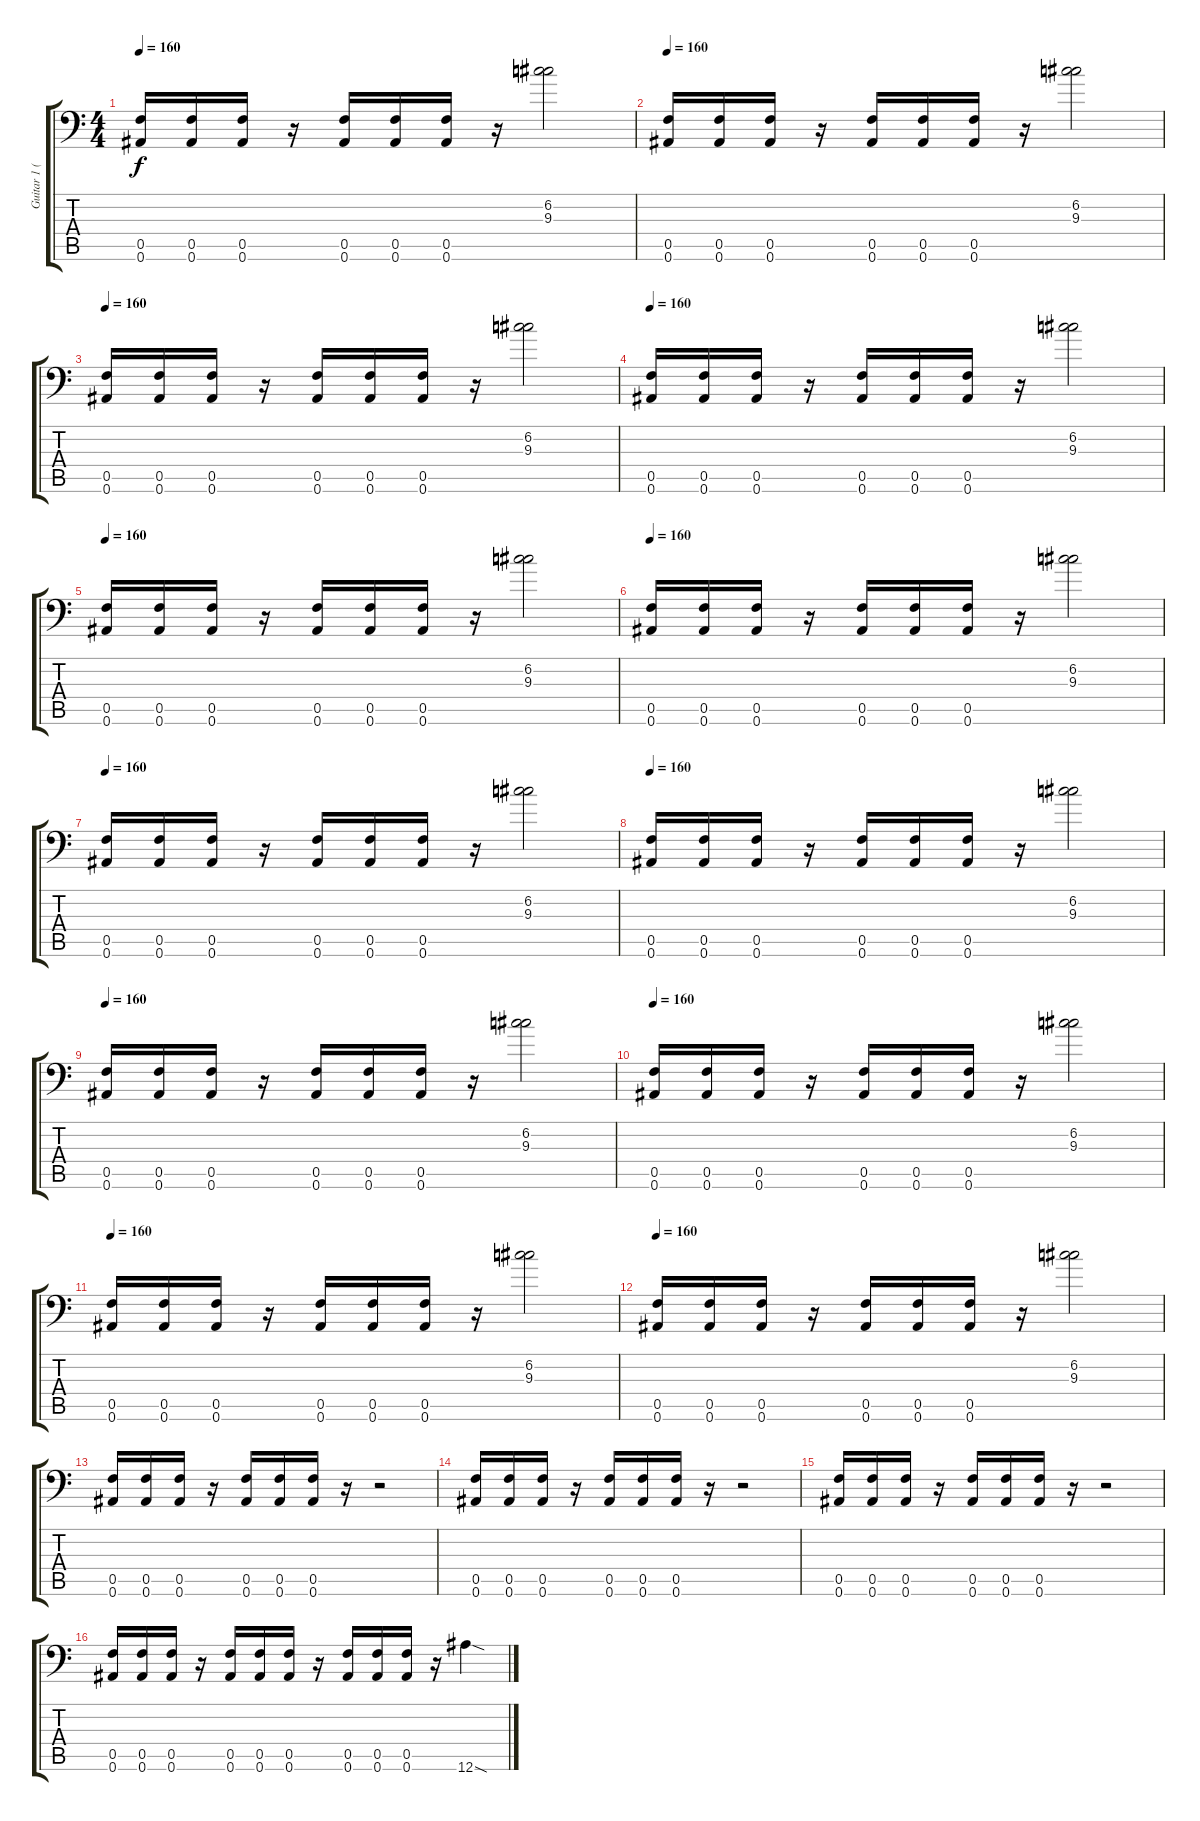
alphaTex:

\track ("Guitar 1 (Right)" "Guitar 1 (") {instrument distortionguitar}
\staff {score tabs}
\tuning (C4 G3 Eb3 Bb2 F2 Bb1) {hide}
\ts (4 4)
\tempo 160
\clef f4
\ks c
(0.5 0.6).16{dy f} (0.5 0.6).16 (0.5 0.6).16 r.16 (0.5 0.6).16 (0.5 0.6).16 (0.5 0.6).16 r.16 (6.2 9.3).2 |
\tempo 160
(0.5 0.6).16 (0.5 0.6).16 (0.5 0.6).16 r.16 (0.5 0.6).16 (0.5 0.6).16 (0.5 0.6).16 r.16 (6.2 9.3).2 |
\tempo 160
(0.5 0.6).16 (0.5 0.6).16 (0.5 0.6).16 r.16 (0.5 0.6).16 (0.5 0.6).16 (0.5 0.6).16 r.16 (6.2 9.3).2 |
\tempo 160
(0.5 0.6).16 (0.5 0.6).16 (0.5 0.6).16 r.16 (0.5 0.6).16 (0.5 0.6).16 (0.5 0.6).16 r.16 (6.2 9.3).2 |
\tempo 160
(0.5 0.6).16 (0.5 0.6).16 (0.5 0.6).16 r.16 (0.5 0.6).16 (0.5 0.6).16 (0.5 0.6).16 r.16 (6.2 9.3).2 |
\tempo 160
(0.5 0.6).16 (0.5 0.6).16 (0.5 0.6).16 r.16 (0.5 0.6).16 (0.5 0.6).16 (0.5 0.6).16 r.16 (6.2 9.3).2 |
\tempo 160
(0.5 0.6).16 (0.5 0.6).16 (0.5 0.6).16 r.16 (0.5 0.6).16 (0.5 0.6).16 (0.5 0.6).16 r.16 (6.2 9.3).2 |
\tempo 160
(0.5 0.6).16 (0.5 0.6).16 (0.5 0.6).16 r.16 (0.5 0.6).16 (0.5 0.6).16 (0.5 0.6).16 r.16 (6.2 9.3).2 |
\tempo 160
(0.5 0.6).16 (0.5 0.6).16 (0.5 0.6).16 r.16 (0.5 0.6).16 (0.5 0.6).16 (0.5 0.6).16 r.16 (6.2 9.3).2 |
\tempo 160
(0.5 0.6).16 (0.5 0.6).16 (0.5 0.6).16 r.16 (0.5 0.6).16 (0.5 0.6).16 (0.5 0.6).16 r.16 (6.2 9.3).2 |
\tempo 160
(0.5 0.6).16 (0.5 0.6).16 (0.5 0.6).16 r.16 (0.5 0.6).16 (0.5 0.6).16 (0.5 0.6).16 r.16 (6.2 9.3).2 |
\tempo 160
(0.5 0.6).16 (0.5 0.6).16 (0.5 0.6).16 r.16 (0.5 0.6).16 (0.5 0.6).16 (0.5 0.6).16 r.16 (6.2 9.3).2 |
(0.5 0.6).16 (0.5 0.6).16 (0.5 0.6).16 r.16 (0.5 0.6).16 (0.5 0.6).16 (0.5 0.6).16 r.16 r.2 |
(0.5 0.6).16 (0.5 0.6).16 (0.5 0.6).16 r.16 (0.5 0.6).16 (0.5 0.6).16 (0.5 0.6).16 r.16 r.2 |
(0.5 0.6).16 (0.5 0.6).16 (0.5 0.6).16 r.16 (0.5 0.6).16 (0.5 0.6).16 (0.5 0.6).16 r.16 r.2 |
(0.5 0.6).16 (0.5 0.6).16 (0.5 0.6).16 r.16 (0.5 0.6).16 (0.5 0.6).16 (0.5 0.6).16 r.16 (0.5 0.6).16 (0.5 0.6).16 (0.5 0.6).16 r.16 12.6{sod}.4
